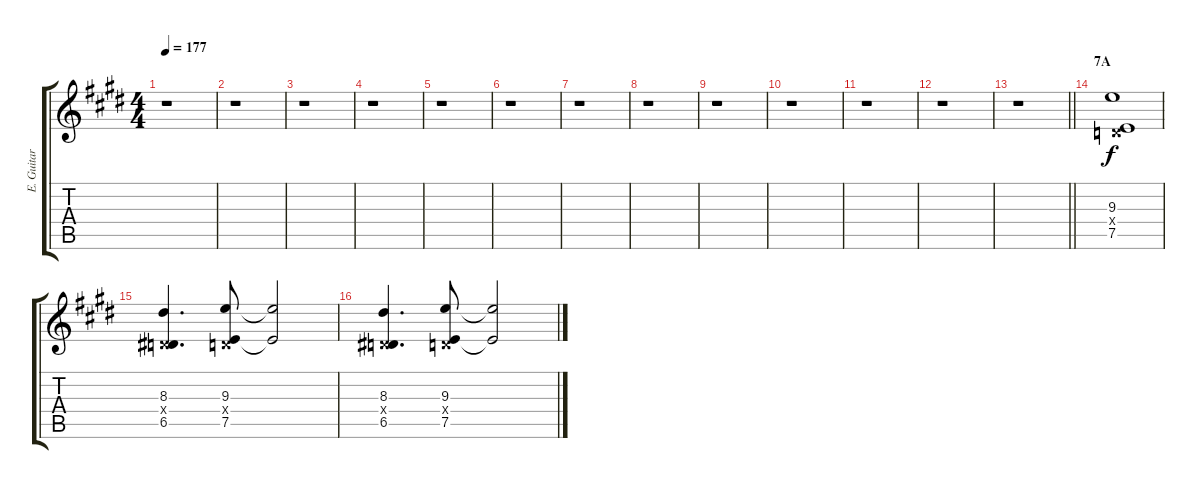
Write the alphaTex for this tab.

\track ("E. Guitar III" "E. Guitar ") {instrument overdrivenguitar}
\staff {score tabs}
\tuning (E4 B3 G3 D3 A2 E2) {hide}
\ts (4 4)
\tempo 177
\clef g2
\ks e
r.1{dy f} |
r.1 |
r.1 |
r.1 |
r.1 |
r.1 |
r.1 |
r.1 |
r.1 |
r.1 |
r.1 |
r.1 |
\barLineRight lightlight
r.1 |
\section ("" "7A")
(9.3 0.4{x} 7.5).1 |
(8.3 0.4{x} 6.5).4{d} (9.3 0.4{x} 7.5).8 (9.3{t} 7.5{t}).2 |
(8.3 0.4{x} 6.5).4{d} (9.3 0.4{x} 7.5).8 (9.3{t} 7.5{t}).2
